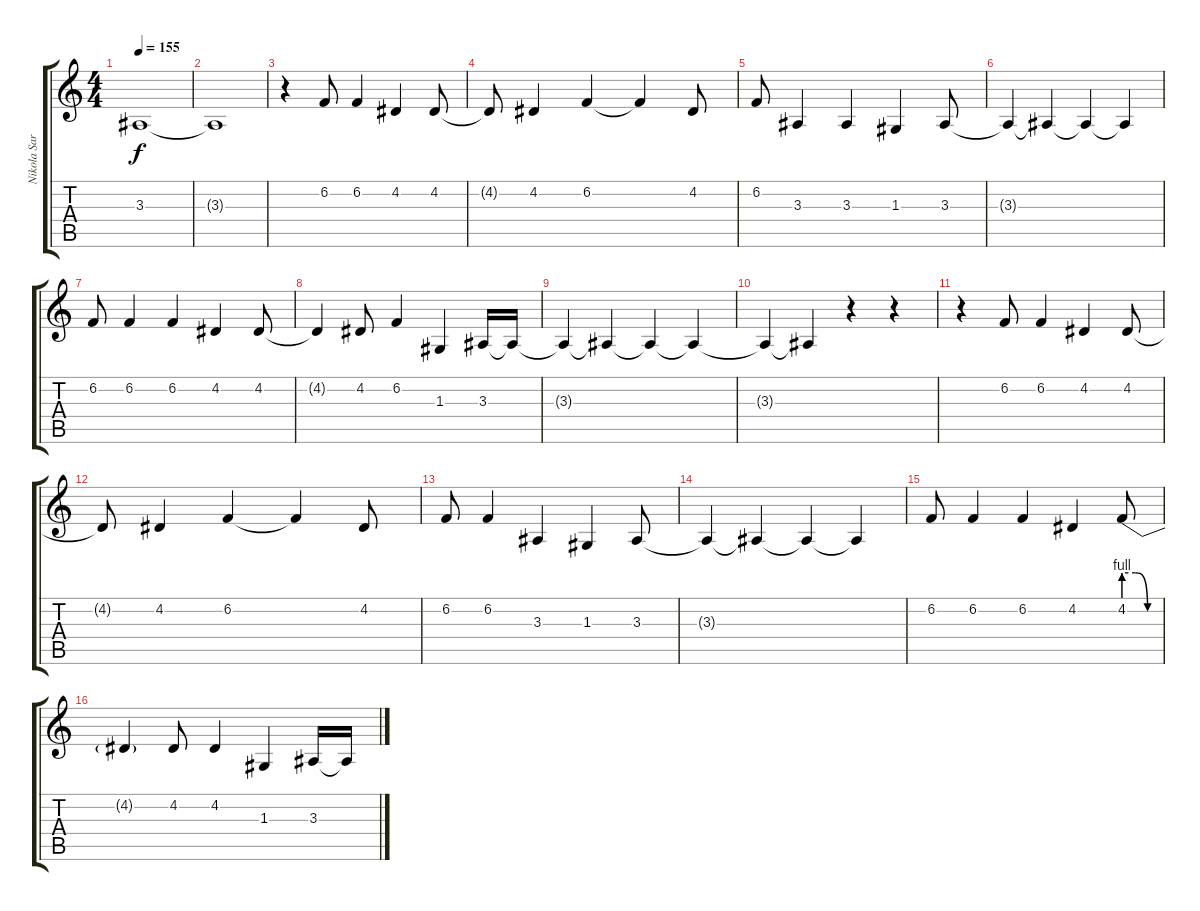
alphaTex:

\track ("Nikola Sarcevic Vocals" "Nikola Sar") {instrument oboe}
\staff {score tabs}
\tuning (E4 B3 G3 D3 A2 E2) {hide}
\ts (4 4)
\tempo 155
\clef g2
\ks c
3.3.1{dy f} |
3.3{t}.1 |
r.4 6.2.8 6.2.4 4.2.4 4.2.8 |
4.2{t}.8 4.2.4 6.2.4 6.2{t}.4 4.2.8 |
6.2.8 3.3.4 3.3.4 1.3.4 3.3.8 |
3.3{t}.4 3.3{t}.4 3.3{t}.4 3.3{t}.4 |
6.2.8 6.2.4 6.2.4 4.2.4 4.2.8 |
4.2{t}.4 4.2.8 6.2.4 1.3.4 3.3.16 3.3{t}.16 |
3.3{t}.4 3.3{t}.4 3.3{t}.4 3.3{t}.4 |
3.3{t}.4 3.3{t}.4 r.4 r.4 |
r.4 6.2.8 6.2.4 4.2.4 4.2.8 |
4.2{t}.8 4.2.4 6.2.4 6.2{t}.4 4.2.8 |
6.2.8 6.2.4 3.3.4 1.3.4 3.3.8 |
3.3{t}.4 3.3{t}.4 3.3{t}.4 3.3{t}.4 |
6.2.8 6.2.4 6.2.4 4.2.4 4.2{be (custom 0 4 20 4 40 0 60 0)}.8 |
4.2{t}.4 4.2.8 4.2.4 1.3.4 3.3.16 3.3{t}.16
